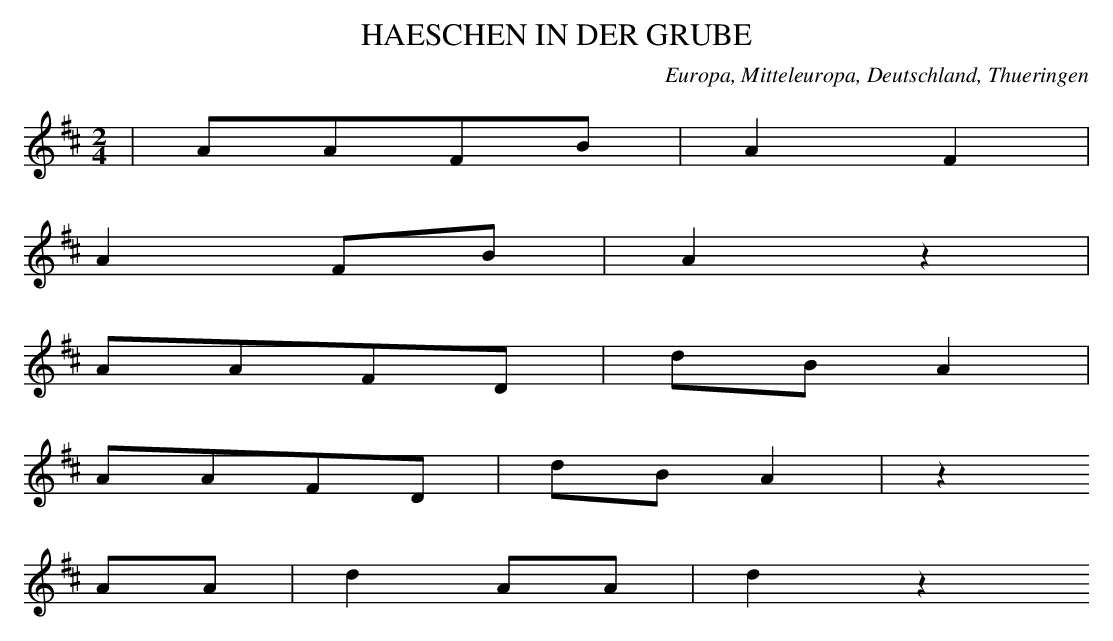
X:1
T: HAESCHEN IN DER GRUBE
O: Europa, Mitteleuropa, Deutschland, Thueringen
M: 2/4
L: 1/8
K: D
 | AAFB | A2F2 |
A2FB | A2z2 |
AAFD | dBA2 |
AAFD | dBA2 | z2
AA | d2AA | d2z2
